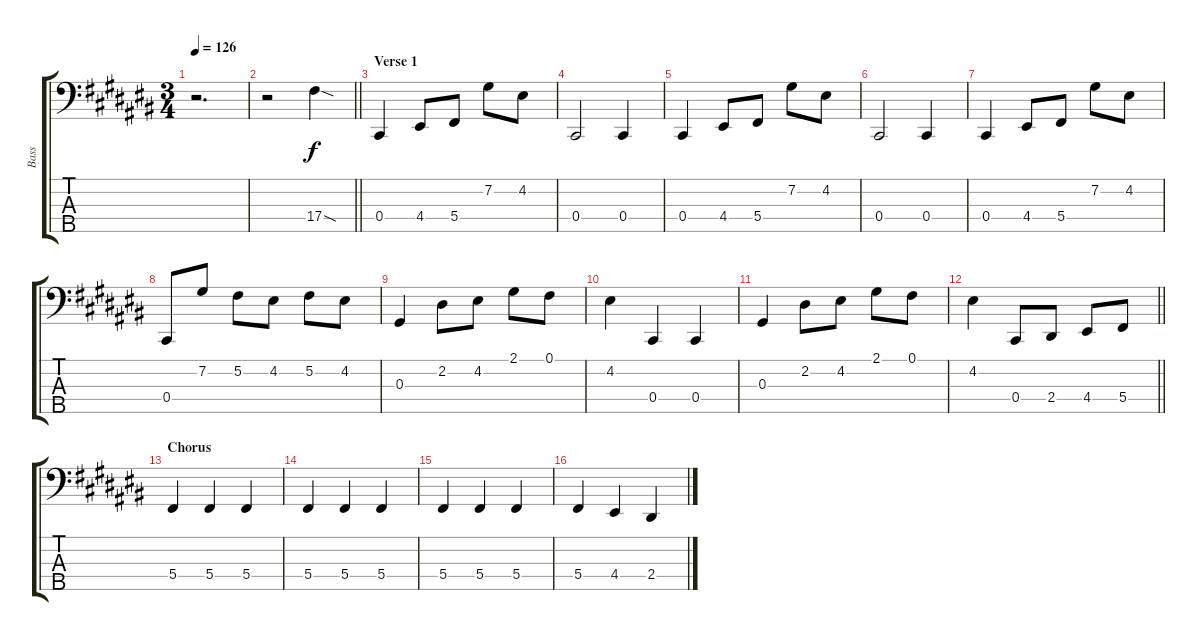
\track ("Bass" "Bass") {instrument electricbasspick}
\staff {score tabs}
\tuning (Gb2 Db2 Ab1 Db1 Bb0) {hide}
\ts (3 4)
\tempo 126
\clef f4
\ks c#
r.2{d dy f} |
\barLineRight lightlight
r.2 17.4{sod}.4 |
\section ("" "Verse 1")
0.4.4 4.4.8 5.4.8 7.2.8 4.2.8 |
0.4.2 0.4.4 |
0.4.4 4.4.8 5.4.8 7.2.8 4.2.8 |
0.4.2 0.4.4 |
0.4.4 4.4.8 5.4.8 7.2.8 4.2.8 |
0.4.8 7.2.8 5.2.8 4.2.8 5.2.8 4.2.8 |
0.3.4 2.2.8 4.2.8 2.1.8 0.1.8 |
4.2.4 0.4.4 0.4.4 |
0.3.4 2.2.8 4.2.8 2.1.8 0.1.8 |
\barLineRight lightlight
4.2.4 0.4.8 2.4.8 4.4.8 5.4.8 |
\section ("" "Chorus")
5.4.4 5.4.4 5.4.4 |
5.4.4 5.4.4 5.4.4 |
5.4.4 5.4.4 5.4.4 |
5.4.4 4.4.4 2.4.4
